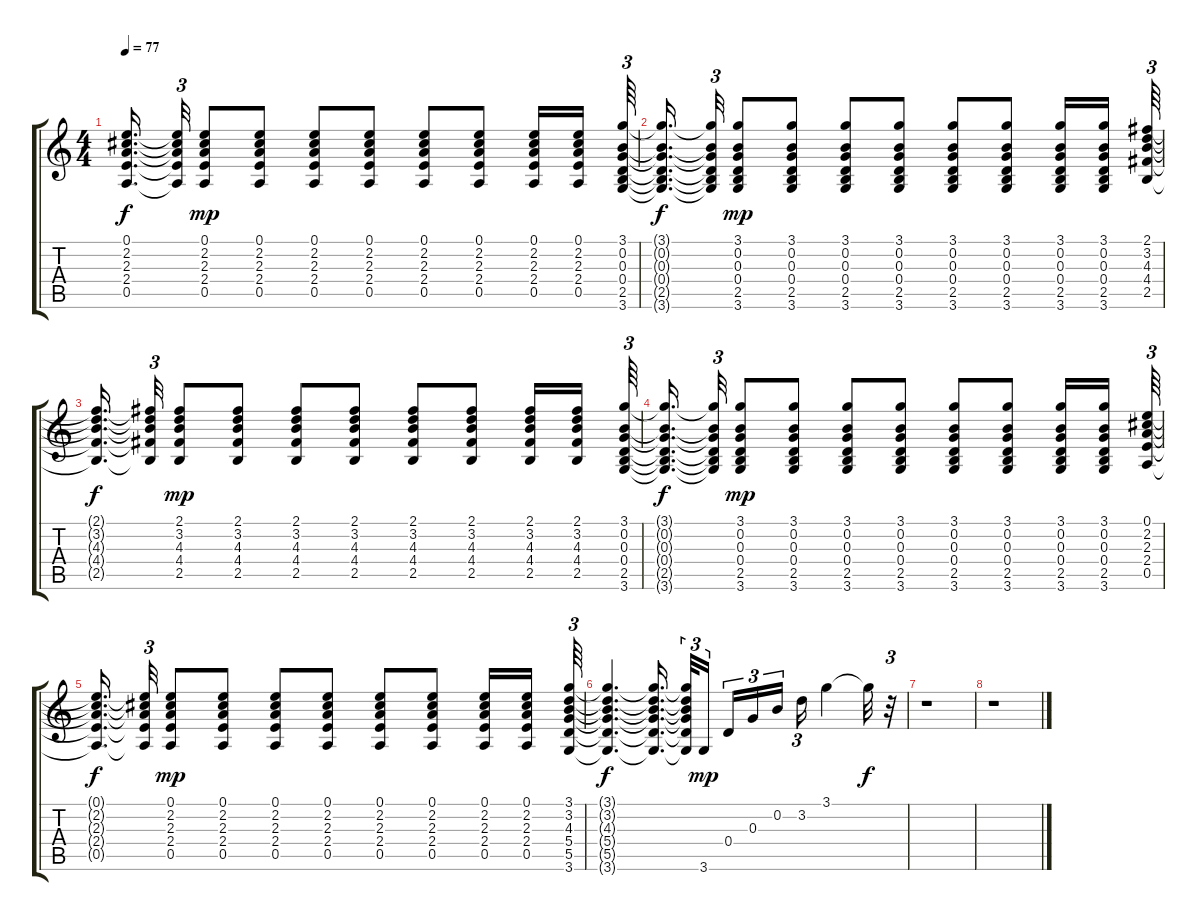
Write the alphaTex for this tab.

\track "" {instrument distortionguitar}
\staff {score tabs}
\tuning (E4 B3 G3 D3 A2 E2) {hide}
\ts (4 4)
\tempo 77
\clef g2
\ks c
(0.1{t} 2.2{t} 2.3{t} 2.4{t} 0.5{t}).16{d dy f beam splitsecondary} (0.1{t} 2.2{t} 2.3{t} 2.4{t} 0.5{t}).32{tu (3 2)} (0.1 2.2 2.3 2.4 0.5).8{dy mp} (0.1 2.2 2.3 2.4 0.5).8 (0.1 2.2 2.3 2.4 0.5).8 (0.1 2.2 2.3 2.4 0.5).8 (0.1 2.2 2.3 2.4 0.5).8 (0.1 2.2 2.3 2.4 0.5).8 (0.1 2.2 2.3 2.4 0.5).16 (0.1 2.2 2.3 2.4 0.5).16{beam splitsecondary} (3.1 0.2 0.3 0.4 2.5 3.6).64{tu (3 2)} |
(3.1{t} 0.2{t} 0.3{t} 0.4{t} 2.5{t} 3.6{t}).16{d dy f beam splitsecondary} (3.1{t} 0.2{t} 0.3{t} 0.4{t} 2.5{t} 3.6{t}).32{tu (3 2)} (3.1 0.2 0.3 0.4 2.5 3.6).8{dy mp} (3.1 0.2 0.3 0.4 2.5 3.6).8 (3.1 0.2 0.3 0.4 2.5 3.6).8 (3.1 0.2 0.3 0.4 2.5 3.6).8 (3.1 0.2 0.3 0.4 2.5 3.6).8 (3.1 0.2 0.3 0.4 2.5 3.6).8 (3.1 0.2 0.3 0.4 2.5 3.6).16 (3.1 0.2 0.3 0.4 2.5 3.6).16{beam splitsecondary} (2.1 3.2 4.3 4.4 2.5).64{tu (3 2)} |
(2.1{t} 3.2{t} 4.3{t} 4.4{t} 2.5{t}).16{d dy f beam splitsecondary} (2.1{t} 3.2{t} 4.3{t} 4.4{t} 2.5{t}).32{tu (3 2)} (2.1 3.2 4.3 4.4 2.5).8{dy mp} (2.1 3.2 4.3 4.4 2.5).8 (2.1 3.2 4.3 4.4 2.5).8 (2.1 3.2 4.3 4.4 2.5).8 (2.1 3.2 4.3 4.4 2.5).8 (2.1 3.2 4.3 4.4 2.5).8 (2.1 3.2 4.3 4.4 2.5).16 (2.1 3.2 4.3 4.4 2.5).16{beam splitsecondary} (3.1 0.2 0.3 0.4 2.5 3.6).64{tu (3 2)} |
(3.1{t} 0.2{t} 0.3{t} 0.4{t} 2.5{t} 3.6{t}).16{d dy f beam splitsecondary} (3.1{t} 0.2{t} 0.3{t} 0.4{t} 2.5{t} 3.6{t}).32{tu (3 2)} (3.1 0.2 0.3 0.4 2.5 3.6).8{dy mp} (3.1 0.2 0.3 0.4 2.5 3.6).8 (3.1 0.2 0.3 0.4 2.5 3.6).8 (3.1 0.2 0.3 0.4 2.5 3.6).8 (3.1 0.2 0.3 0.4 2.5 3.6).8 (3.1 0.2 0.3 0.4 2.5 3.6).8 (3.1 0.2 0.3 0.4 2.5 3.6).16 (3.1 0.2 0.3 0.4 2.5 3.6).16{beam splitsecondary} (0.1 2.2 2.3 2.4 0.5).64{tu (3 2)} |
(0.1{t} 2.2{t} 2.3{t} 2.4{t} 0.5{t}).16{d dy f beam splitsecondary} (0.1{t} 2.2{t} 2.3{t} 2.4{t} 0.5{t}).32{tu (3 2)} (0.1 2.2 2.3 2.4 0.5).8{dy mp} (0.1 2.2 2.3 2.4 0.5).8 (0.1 2.2 2.3 2.4 0.5).8 (0.1 2.2 2.3 2.4 0.5).8 (0.1 2.2 2.3 2.4 0.5).8 (0.1 2.2 2.3 2.4 0.5).8 (0.1 2.2 2.3 2.4 0.5).16 (0.1 2.2 2.3 2.4 0.5).16{beam splitsecondary} (3.1 3.2 4.3 5.4 5.5 3.6).64{tu (3 2)} |
(3.1{t} 3.2{t} 4.3{t} 5.4{t} 5.5{t} 3.6{t}).4{d dy f} (3.1{t} 3.2{t} 4.3{t} 5.4{t} 5.5{t} 3.6{t}).16{d beam splitsecondary} (3.1{t} 3.2{t} 4.3{t} 5.4{t} 5.5{t} 3.6{t}).32{tu (3 2)} 3.6.16{tu (3 2) dy mp} 0.4.16{tu (3 2)} 0.3.16{tu (3 2)} 0.2.16{tu (3 2) beam splitsecondary} 3.2.16{tu (3 2)} 3.1.4 3.1{t}.32{dy f} r.32{tu (3 2)} |
r.1 |
r.1
